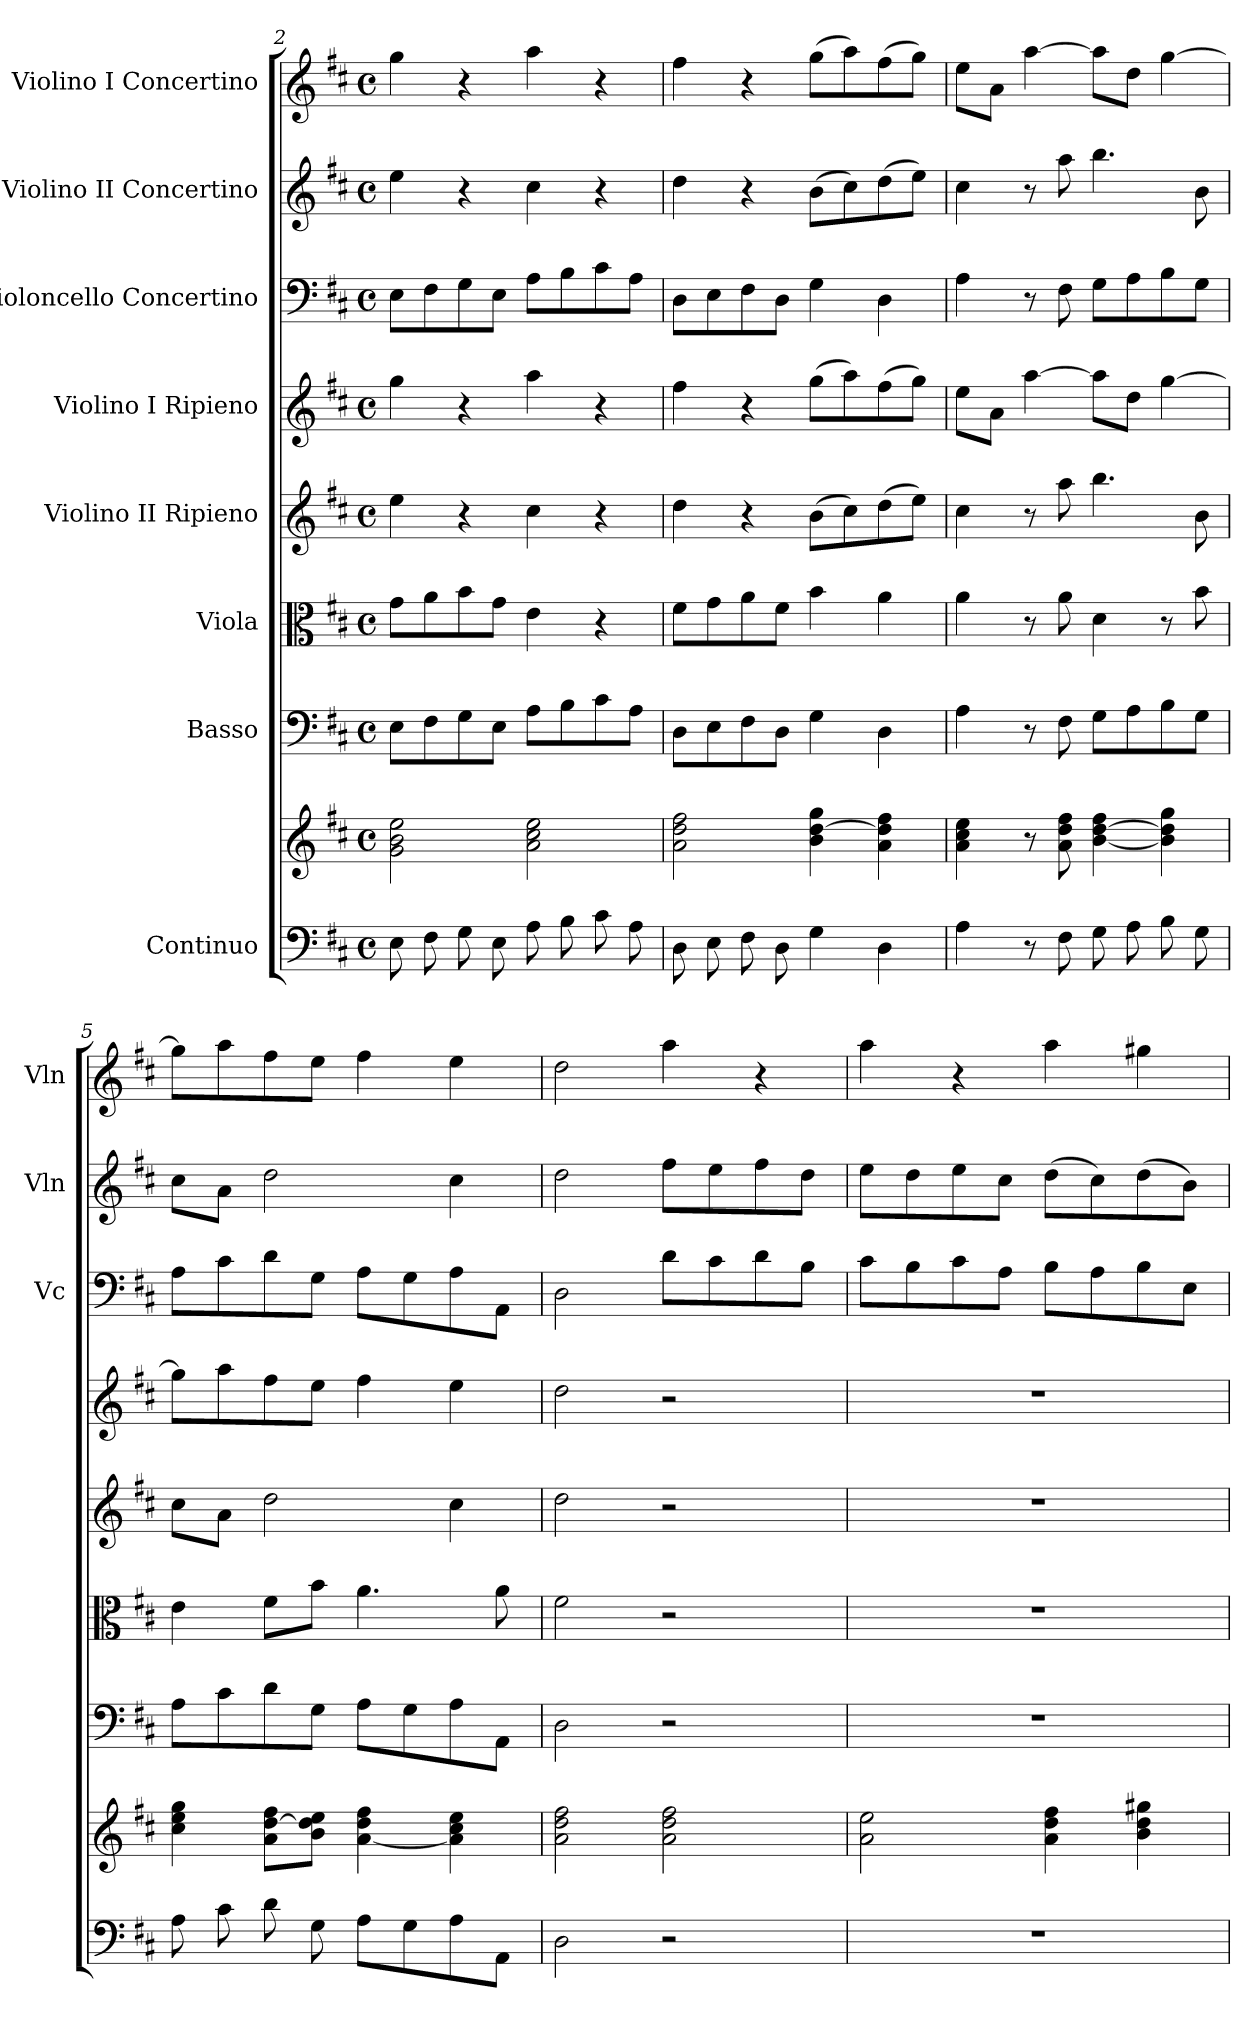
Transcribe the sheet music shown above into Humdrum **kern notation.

**kern	**kern	**kern	**kern	**kern	**kern	**kern	**kern	**kern
*part8	*part8	*part7	*part6	*part5	*part4	*part3	*part2	*part1
*staff9	*staff8	*staff7	*staff6	*staff5	*staff4	*staff3	*staff2	*staff1
*I"Continuo	*	*I"Basso	*I"Viola	*I"Violino II Ripieno	*I"Violino I Ripieno	*I"Violoncello Concertino	*I"Violino II Concertino	*I"Violino I Concertino
*	*	*	*	*	*	*I'Vc	*I'Vln	*I'Vln
*clefF4	*clefG2	*clefF4	*clefC3	*clefG2	*clefG2	*clefF4	*clefG2	*clefG2
*k[f#c#]	*k[f#c#]	*k[f#c#]	*k[f#c#]	*k[f#c#]	*k[f#c#]	*k[f#c#]	*k[f#c#]	*k[f#c#]
*M4/4	*M4/4	*M4/4	*M4/4	*M4/4	*M4/4	*M4/4	*M4/4	*M4/4
*met(c)	*met(c)	*met(c)	*met(c)	*met(c)	*met(c)	*met(c)	*met(c)	*met(c)
=2	=2	=2	=2	=2	=2	=2	=2	=2
8E\	2g\ 2b\ 2ee\	8E\L	8g\L	4ee\	4gg\	8E\L	4ee\	4gg\
8F#\	.	8F#\	8a\	.	.	8F#\	.	.
8G\	.	8G\	8b\	4r	4r	8G\	4r	4r
8E\	.	8E\J	8g\J	.	.	8E\J	.	.
8A\	2a\ 2cc#\ 2ee\	8A\L	4e\	4cc#\	4aa\	8A\L	4cc#\	4aa\
8B\	.	8B\	.	.	.	8B\	.	.
8c#\	.	8c#\	4r	4r	4r	8c#\	4r	4r
8A\	.	8A\J	.	.	.	8A\J	.	.
=3	=3	=3	=3	=3	=3	=3	=3	=3
8D\	2a\ 2dd\ 2ff#\	8D\L	8f#\L	4dd\	4ff#\	8D\L	4dd\	4ff#\
8E\	.	8E\	8g\	.	.	8E\	.	.
8F#\	.	8F#\	8a\	4r	4r	8F#\	4r	4r
8D\	.	8D\J	8f#\J	.	.	8D\J	.	.
4G\	4b\ [4dd\ 4gg\	4G\	4b\	(>8b\L	(>8gg\L	4G\	(>8b\L	(>8gg\L
.	.	.	.	8cc#\)	8aa\)	.	8cc#\)	8aa\)
4D\	4a\ 4dd\] 4ff#\	4D\	4a\	(>8dd\	(>8ff#\	4D\	(>8dd\	(>8ff#\
.	.	.	.	8ee\J)	8gg\J)	.	8ee\J)	8gg\J)
=4	=4	=4	=4	=4	=4	=4	=4	=4
4A\	4a\ 4cc#\ 4ee\	4A\	4a\	4cc#\	8ee\L	4A\	4cc#\	8ee\L
.	.	.	.	.	8a\J	.	.	8a\J
8r	8r	8r	8r	8r	[4aa\	8r	8r	[4aa\
8F#\	8a\ 8dd\ 8ff#\	8F#\	8a\	8aa\	.	8F#\	8aa\	.
8G\	[4b\ [4dd\ 4ff#\	8G\L	4d\	4.bb\	8aa\L]	8G\L	4.bb\	8aa\L]
8A\	.	8A\	.	.	8dd\J	8A\	.	8dd\J
8B\	4b\] 4dd\] 4gg\	8B\	8r	.	[4gg\	8B\	.	[4gg\
8G\	.	8G\J	8b\	8b\	.	8G\J	8b\	.
=5	=5	=5	=5	=5	=5	=5	=5	=5
8A\	4cc#\ 4ee\ 4gg\	8A\L	4e\	8cc#\L	8gg\L]	8A\L	8cc#\L	8gg\L]
8c#\	.	8c#\	.	8a\J	8aa\	8c#\	8a\J	8aa\
8d\	8a\ [8dd\ 8ff#\L	8d\	8f#\L	2dd\	8ff#\	8d\	2dd\	8ff#\
8G\	8b\ 8dd]\ 8ee\J	8G\J	8b\J	.	8ee\J	8G\J	.	8ee\J
8A\L	[4a\ 4dd\ 4ff#\	8A\L	4.a\	.	4ff#\	8A\L	.	4ff#\
8G\	.	8G\	.	.	.	8G\	.	.
8A\	4a\] 4cc#\ 4ee\	8A\	.	4cc#\	4ee\	8A\	4cc#\	4ee\
8AA/J	.	8AA\J	8a\	.	.	8AA\J	.	.
=6	=6	=6	=6	=6	=6	=6	=6	=6
2D\	2a\ 2dd\ 2ff#\	2D\	2f#\	2dd\	2dd\	2D\	2dd\	2dd\
2r	2a\ 2dd\ 2ff#\	2r	2r	2r	2r	8d\L	8ff#\L	4aa\
.	.	.	.	.	.	8c#\	8ee\	.
.	.	.	.	.	.	8d\	8ff#\	4r
.	.	.	.	.	.	8B\J	8dd\J	.
!!LO:LB:g=z
=7	=7	=7	=7	=7	=7	=7	=7	=7
1r	2a\ 2ee\	1r	1r	1r	1r	8c#\L	8ee\L	4aa\
.	.	.	.	.	.	8B\	8dd\	.
.	.	.	.	.	.	8c#\	8ee\	4r
.	.	.	.	.	.	8A\J	8cc#\J	.
.	4a\ 4dd\ 4ff#\	.	.	.	.	8B\L	(>8dd\L	4aa\
.	.	.	.	.	.	8A\	8cc#\)	.
.	4b\ 4dd\ 4gg#X\	.	.	.	.	8B\	(>8dd\	4gg#X\
.	.	.	.	.	.	8E\J	8b\J)	.
=	=	=	=	=	=	=	=	=
*-	*-	*-	*-	*-	*-	*-	*-	*-
